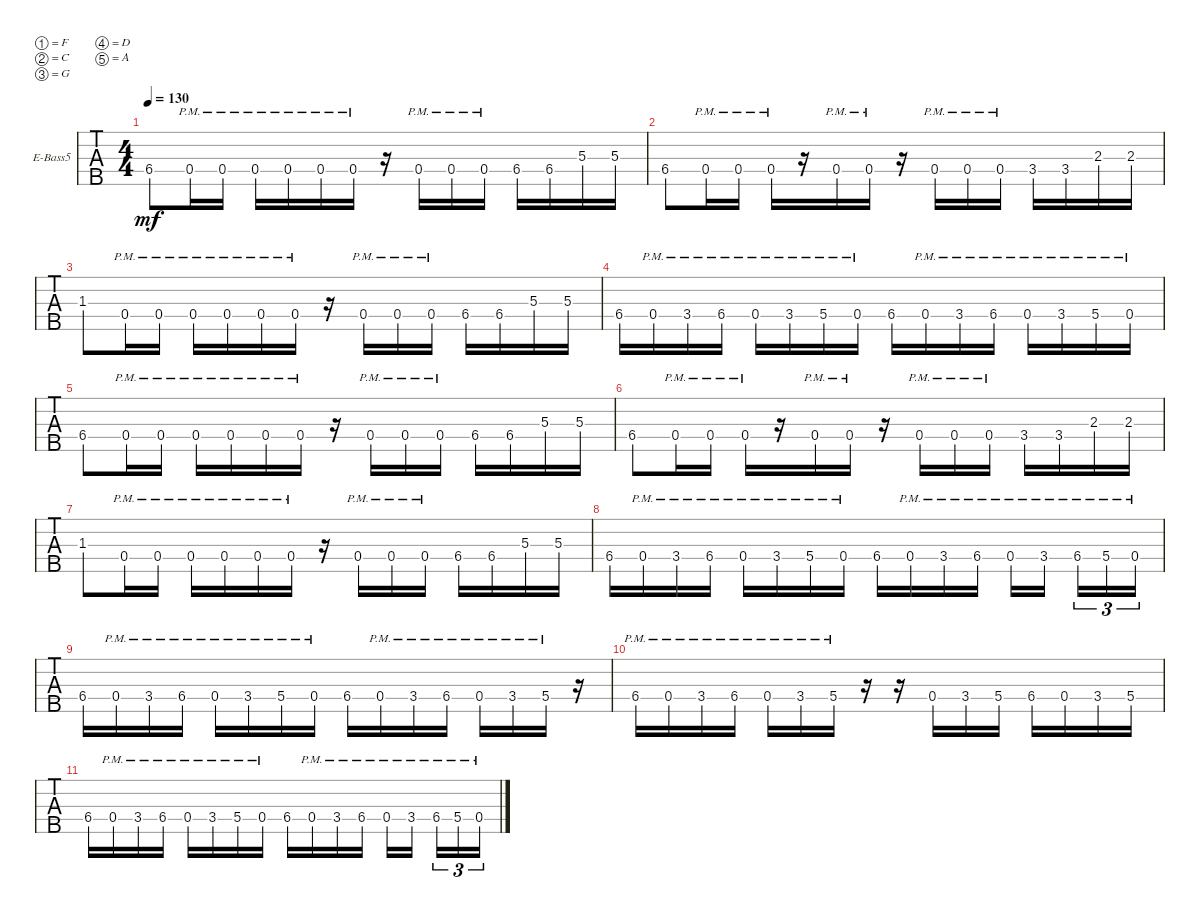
\defaultSystemsLayout 4
\bracketExtendMode groupsimilarinstruments
\firstSystemTrackNameOrientation horizontal
\otherSystemsTrackNameOrientation horizontal
\track ("Electric Bass" "E-Bass5") {instrument electricbassfinger}
\staff {tabs}
\tuning (F2 C2 G1 D1 A0)
\ts (4 4)
\tempo 130
\clef f4
\ks c
6.4.8{dy mf} 0.4{pm}.16 0.4{pm}.16 0.4{pm}.16 0.4{pm}.16 0.4{pm}.16 0.4{pm}.16 r.16 0.4{pm}.16 0.4{pm}.16 0.4{pm}.16 6.4{st}.16 6.4{st}.16 5.3{st}.16 5.3{st}.16 |
6.4.8 0.4{pm}.16 0.4{pm}.16 0.4{pm}.16 r.16 0.4{pm}.16 0.4{pm}.16 r.16 0.4{pm}.16 0.4{pm}.16 0.4{pm}.16 3.4{st}.16 3.4{st}.16 2.3{st}.16 2.3{st}.16 |
1.3.8 0.4{pm}.16 0.4{pm}.16 0.4{pm}.16 0.4{pm}.16 0.4{pm}.16 0.4{pm}.16 r.16 0.4{pm}.16 0.4{pm}.16 0.4{pm}.16 6.4{st}.16 6.4{st}.16 5.3{st}.16 5.3{st}.16 |
6.4{st}.16 0.4{pm st}.16 3.4{pm st}.16 6.4{pm st}.16 0.4{pm st}.16 3.4{pm st}.16 5.4{pm st}.16 0.4{pm st}.16 6.4{st}.16 0.4{pm st}.16 3.4{pm st}.16 6.4{pm st}.16 0.4{pm st}.16 3.4{pm st}.16 5.4{pm st}.16 0.4{pm st}.16 |
6.4.8 0.4{pm}.16 0.4{pm}.16 0.4{pm}.16 0.4{pm}.16 0.4{pm}.16 0.4{pm}.16 r.16 0.4{pm}.16 0.4{pm}.16 0.4{pm}.16 6.4{st}.16 6.4{st}.16 5.3{st}.16 5.3{st}.16 |
6.4.8 0.4{pm}.16 0.4{pm}.16 0.4{pm}.16 r.16 0.4{pm}.16 0.4{pm}.16 r.16 0.4{pm}.16 0.4{pm}.16 0.4{pm}.16 3.4{st}.16 3.4{st}.16 2.3{st}.16 2.3{st}.16 |
1.3.8 0.4{pm}.16 0.4{pm}.16 0.4{pm}.16 0.4{pm}.16 0.4{pm}.16 0.4{pm}.16 r.16 0.4{pm}.16 0.4{pm}.16 0.4{pm}.16 6.4{st}.16 6.4{st}.16 5.3{st}.16 5.3{st}.16 |
6.4{st}.16 0.4{pm st}.16 3.4{pm st}.16 6.4{pm st}.16 0.4{pm st}.16 3.4{pm st}.16 5.4{pm st}.16 0.4{pm st}.16 6.4{st}.16 0.4{pm st}.16 3.4{pm st}.16 6.4{pm st}.16 0.4{pm st}.16 3.4{pm st}.16 6.4{pm st}.16{tu (3 2)} 5.4{pm st}.16{tu (3 2)} 0.4{pm}.16{tu (3 2)} |
6.4{st}.16 0.4{pm st}.16 3.4{pm st}.16 6.4{pm st}.16 0.4{pm st}.16 3.4{pm st}.16 5.4{pm st}.16 0.4{pm st}.16 6.4{st}.16 0.4{pm st}.16 3.4{pm st}.16 6.4{pm st}.16 0.4{pm st}.16 3.4{pm st}.16 5.4{pm st}.16 r.16 |
6.4{pm st}.16 0.4{pm st}.16 3.4{pm st}.16 6.4{pm st}.16 0.4{pm st}.16 3.4{pm st}.16 5.4{pm st}.16 r.16 r.16 0.4{st}.16 3.4{st}.16 5.4{st}.16 6.4{st}.16 0.4{st}.16 3.4{st}.16 5.4{st}.16 |
6.4{st}.16 0.4{pm st}.16 3.4{pm st}.16 6.4{pm st}.16 0.4{pm st}.16 3.4{pm st}.16 5.4{pm st}.16 0.4{pm st}.16 6.4{st}.16 0.4{pm st}.16 3.4{pm st}.16 6.4{pm st}.16 0.4{pm st}.16 3.4{pm st}.16 6.4{pm st}.16{tu (3 2)} 5.4{pm st}.16{tu (3 2)} 0.4{pm}.16{tu (3 2)}
